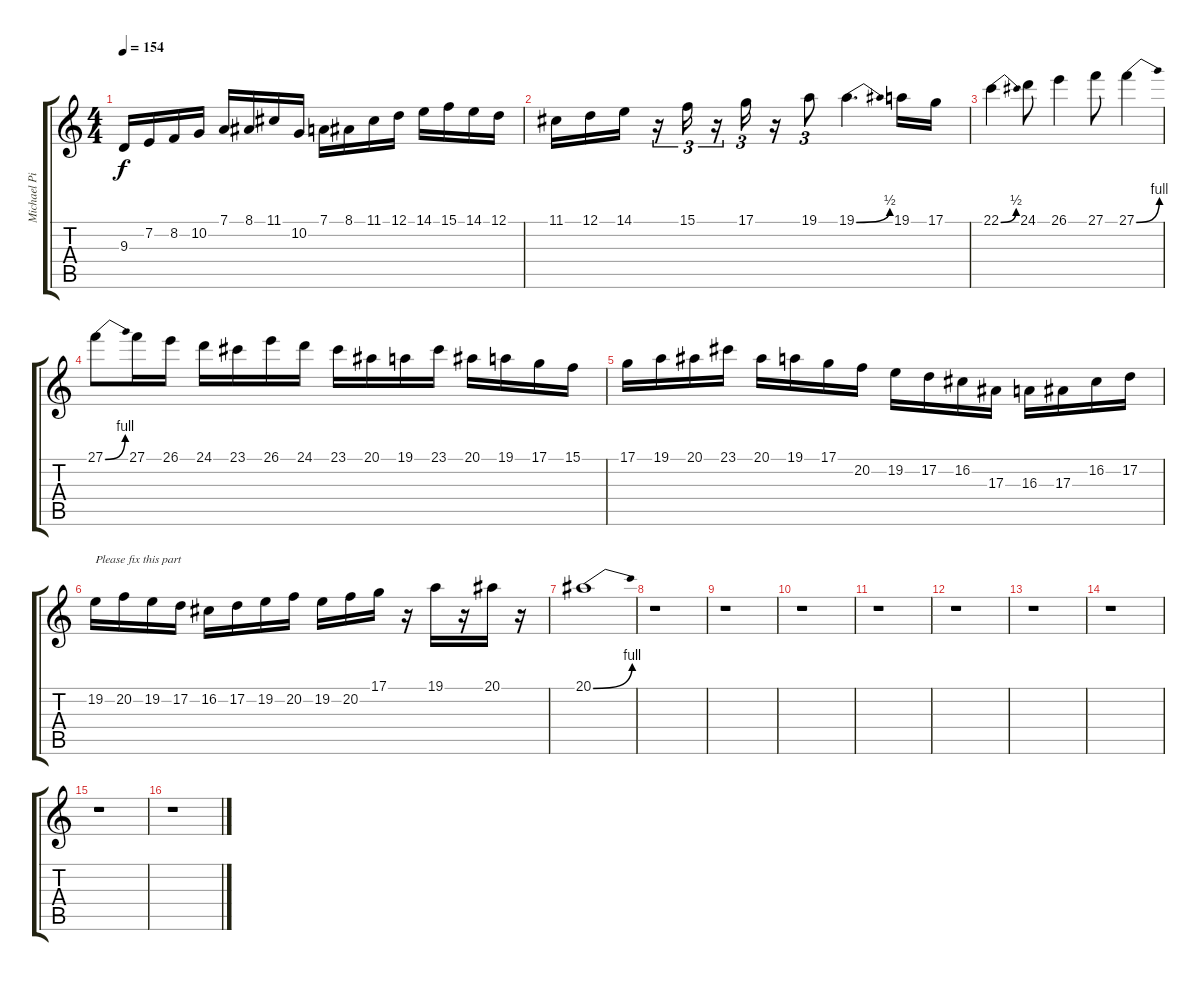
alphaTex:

\track ("Michael Pinnella solo" "Michael Pi") {instrument lead1square}
\staff {score tabs}
\tuning (D4 A3 F3 C3 G2 D2) {hide}
\ts (4 4)
\tempo 154
\clef g2
\ks c
9.3.16{dy f} 7.2.16 8.2.16 10.2.16 7.1.16 8.1.16 11.1.16 10.2.16 7.1.16 8.1.16 11.1.16 12.1.16 14.1.16 15.1.16 14.1.16 12.1.16 |
11.1.16 12.1.16 14.1.16 r.16{tu (3 2)} 15.1.16{tu (3 2)} r.16{tu (3 2)} 17.1.16{tu (3 2)} r.16 19.1.8{tu (3 2)} 19.1{be (bend 0 0 60 2)}.4{d} 19.1.16 17.1.16 |
22.1{be (bend 0 0 60 2)}.4 24.1.8 26.1.4 27.1.8 27.1{be (bend 0 0 60 4)}.4 |
27.1{be (bend 0 0 60 4)}.8 27.1.16 26.1.16 24.1.16 23.1.16 26.1.16 24.1.16 23.1.16 20.1.16 19.1.16 23.1.16 20.1.16 19.1.16 17.1.16 15.1.16 |
17.1.16 19.1.16 20.1.16 23.1.16 20.1.16 19.1.16 17.1.16 20.2.16 19.2.16 17.2.16 16.2.16 17.3.16 16.3.16 17.3.16 16.2.16 17.2.16 |
19.2.16{txt "Please fix this part"} 20.2.16 19.2.16 17.2.16 16.2.16 17.2.16 19.2.16 20.2.16 19.2.16 20.2.16 17.1.16 r.16 19.1.16 r.16 20.1.16 r.16 |
20.1{be (bend 0 0 60 4)}.1 |
r.1 |
r.1 |
r.1 |
r.1 |
r.1 |
r.1 |
r.1 |
r.1 |
r.1
